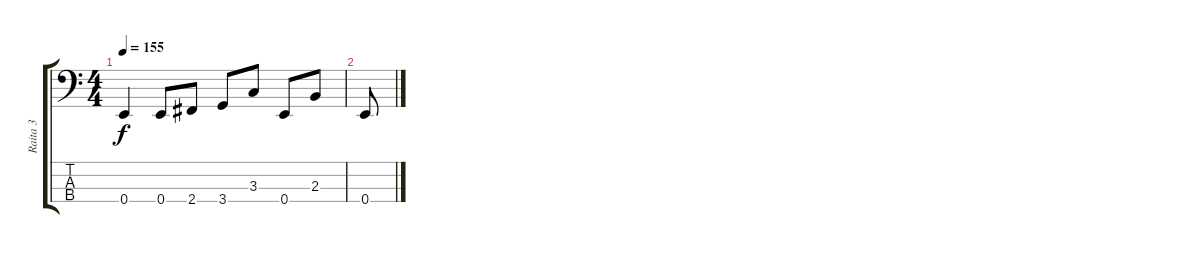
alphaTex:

\track ("Raita 3" "Raita 3") {instrument electricbasspick}
\staff {score tabs}
\tuning (G2 D2 A1 E1) {hide}
\ts (4 4)
\tempo 155
\clef f4
\ks c
0.4.4{dy f} 0.4.8 2.4.8 3.4.8 3.3.8 0.4.8 2.3.8 |
0.4.8
